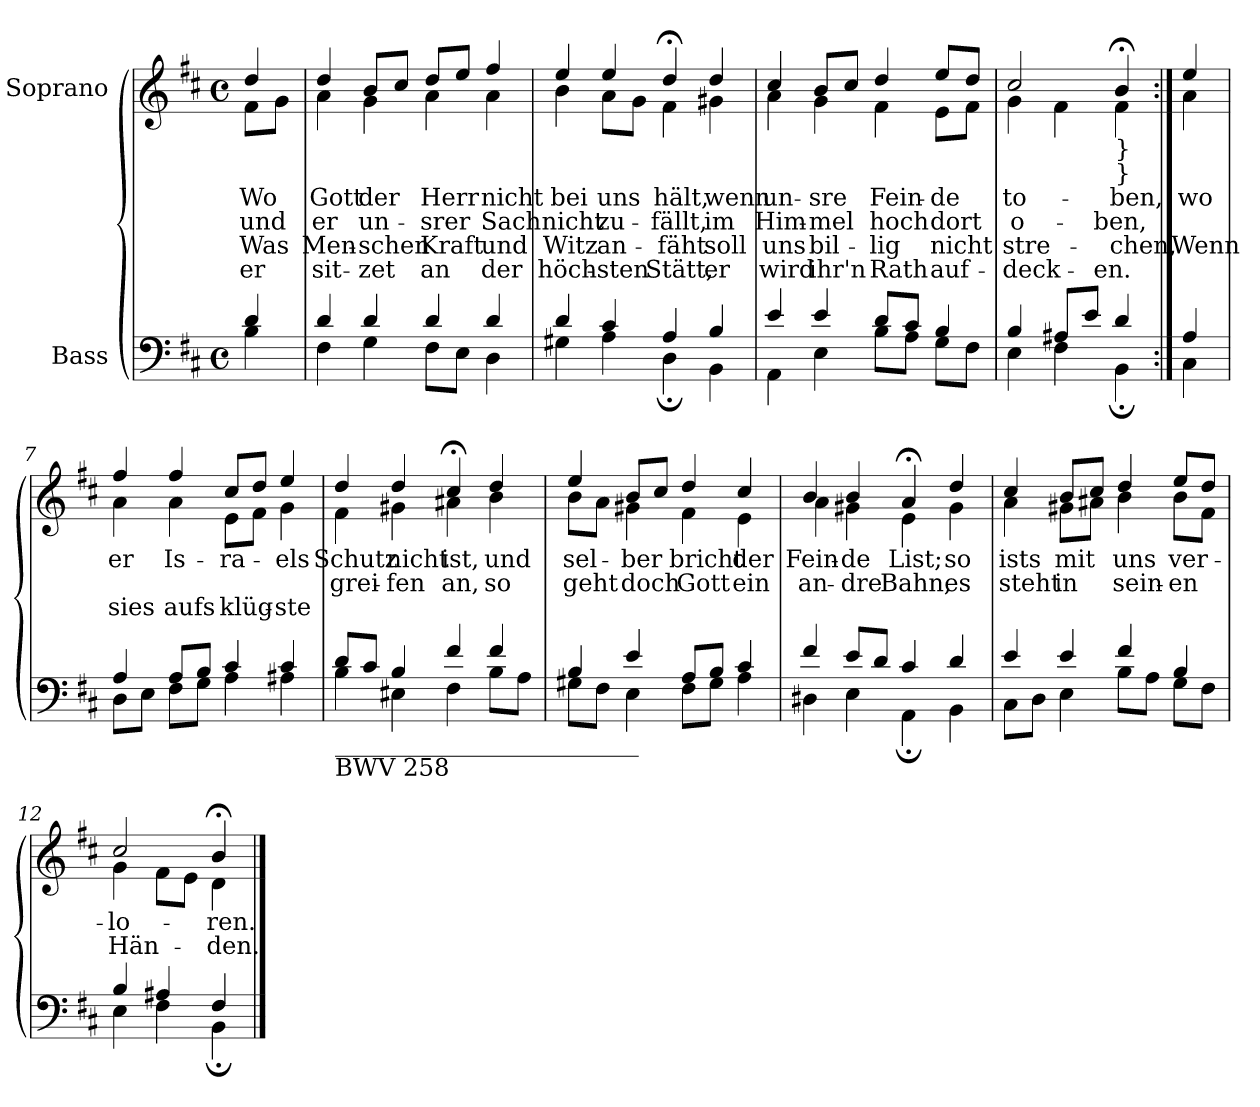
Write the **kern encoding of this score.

**kern	**kern	**text	**text	**text	**text
*part2	*part1	*part1	*part1	*part1	*part1
*staff2	*staff1	*staff1	*staff1	*staff1	*staff1
*I"Bass	*I"Soprano	*	*	*	*
*clefF4	*clefG2	*	*	*	*
*k[f#c#]	*k[f#c#]	*	*	*	*
*M4/4	*M4/4	*	*	*	*
*met(c)	*met(c)	*	*	*	*
*MM60	*MM60	*	*	*	*
=1	=1	=1	=1	=1	=1
*^	*	*	*	*	*
!	!	!LO:TX:b:t=1.	!	!	!	!
!	!	!LO:TX:b:t={	!	!	!	!
!	!	!LO:TX:b:t=2.	!	!	!	!
!	!	!LO:TX:b:t={	!	!	!	!
!	!	!	!LO:LY:b	!LO:LY:b	!LO:LY:b	!LO:LY:b
*	*	*^	*	*	*	*
4d/	4B\	4dd/	8f#\L	Wo	und	Was	er
.	.	.	8g\J	.	.	.	.
=2	=2	=2	=2	=2	=2	=2	=2
!	!	!	!	!LO:LY:b	!LO:LY:b	!LO:LY:b	!LO:LY:b
4d/	4F#\	4dd/	4a\	Gott	er	Men-	sit-
!	!	!	!	!LO:LY:b	!LO:LY:b	!LO:LY:b	!LO:LY:b
4d/	4G\	8b/L	4g\	der	un-	-schen	-zet
.	.	8cc#/J	.	.	.	.	.
!	!	!	!	!LO:LY:b	!LO:LY:b	!LO:LY:b	!LO:LY:b
4d/	8F#\L	8dd/L	4a\	Herr	-srer	Kraft	an
.	8E\J	8ee/J	.	.	.	.	.
!	!	!	!	!LO:LY:b	!LO:LY:b	!LO:LY:b	!LO:LY:b
4d/	4D\	4ff#/	4a\	nicht	Sach	und	der
=3	=3	=3	=3	=3	=3	=3	=3
!	!	!	!	!LO:LY:b	!LO:LY:b	!LO:LY:b	!LO:LY:b
4d/	4G#X\	4ee/	4b\	bei	nicht	Witz	höch-
!	!	!	!	!LO:LY:b	!LO:LY:b	!LO:LY:b	!LO:LY:b
4c#/	4A\	4ee/	8a\L	uns	zu-	an-	-sten
.	.	.	8g\J	.	.	.	.
!	!	!	!	!LO:LY:b	!LO:LY:b	!LO:LY:b	!LO:LY:b
4A/	4D;\	4dd;</	4f#\	hält,	-fällt,	-fäht	Stätt,
!	!	!	!	!LO:LY:b	!LO:LY:b	!LO:LY:b	!LO:LY:b
4B/	4BB\	4dd/	4g#X\	wenn	im	soll	er
=4	=4	=4	=4	=4	=4	=4	=4
!	!	!	!	!LO:LY:b	!LO:LY:b	!LO:LY:b	!LO:LY:b
4e/	4AA\	4cc#/	4a\	un-	Him-	uns	wird
!	!	!	!	!LO:LY:b	!LO:LY:b	!LO:LY:b	!LO:LY:b
4e/	4E\	8b/L	4g\	-sre	-mel	bil-	ihr'n
.	.	8cc#/J	.	.	.	.	.
!	!	!	!	!LO:LY:b	!LO:LY:b	!LO:LY:b	!LO:LY:b
8d/L	8B\L	4dd/	4f#\	Fein-	hoch	-lig	Rath
8c#/J	8A\J	.	.	.	.	.	.
!	!	!	!	!LO:LY:b	!LO:LY:b	!LO:LY:b	!LO:LY:b
4B/	8G\L	8ee/L	8e\L	-de	dort	nicht	auf-
.	8F#\J	8dd/J	8f#\J	.	.	.	.
=5	=5	=5	=5	=5	=5	=5	=5
!	!	!	!	!LO:LY:b	!LO:LY:b	!LO:LY:b	!LO:LY:b
4B/	4E\	2cc#/	4g\	to-	o-	stre-	-deck-
8A#X/L	4F#\	.	4f#\	.	.	.	.
8e/J	.	.	.	.	.	.	.
!	!	!LO:TX:b:t=}	!	!	!	!	!
!	!	!LO:TX:b:t=}	!	!	!	!	!
!	!	!	!	!LO:LY:b	!LO:LY:b	!LO:LY:b	!LO:LY:b
4d/	4BB;\	4b;</	4f#\	-ben,	-ben,	-chen,	-en.
=6:|!	=6:|!	=6:|!	=6:|!	=6:|!	=6:|!	=6:|!	=6:|!
!	!	!	!	!LO:LY:b	!	!LO:LY:b	!
4A/	4C#\	4ee/	4a\	wo	.	Wenn	.
=7	=7	=7	=7	=7	=7	=7	=7
!	!	!	!	!LO:LY:b	!	!LO:LY:b	!
4A/	8D\L	4ff#/	4a\	er	.	sies	.
.	8E\J	.	.	.	.	.	.
!	!	!	!	!LO:LY:b	!	!LO:LY:b	!
8A/L	8F#\L	4ff#/	4a\	Is-	.	aufs	.
8B/J	8G\J	.	.	.	.	.	.
!	!	!	!	!LO:LY:b	!	!LO:LY:b	!
4c#/	4A\	8cc#/L	8e\L	-ra-	.	klüg-	.
.	.	8dd/J	8f#\J	.	.	.	.
!	!	!	!	!LO:LY:b	!	!LO:LY:b	!
4c#/	4A#X\	4ee/	4g\	-els	.	-ste	.
!!LO:LB:g=z	!!
=8	=8	=8	=8	=8	=8	=8	=8
!LO:TX:b:t=_________________________	!	!	!	!	!	!	!
!LO:TX:b:t=BWV 258	!	!	!	!	!	!	!
!	!	!	!	!LO:LY:b	!LO:LY:b	!	!
8d/L	4B\	4dd/	4f#\	Schutz	grei-	.	.
8c#/J	.	.	.	.	.	.	.
!	!	!	!	!LO:LY:b	!LO:LY:b	!	!
4B/	4E#X\	4dd/	4g#X\	nicht	-fen	.	.
!	!	!	!	!LO:LY:b	!LO:LY:b	!	!
4f#/	4F#\	4cc#;</	4a#X\	ist,	an,	.	.
!	!	!	!	!LO:LY:b	!LO:LY:b	!	!
4f#/	8B\L	4dd/	4b\	und	so	.	.
.	8A\J	.	.	.	.	.	.
=9	=9	=9	=9	=9	=9	=9	=9
!	!	!	!	!LO:LY:b	!LO:LY:b	!	!
4B/	8G#X\L	4ee/	8b\L	sel-	geht	.	.
.	8F#\J	.	8a\J	.	.	.	.
!	!	!	!	!LO:LY:b	!LO:LY:b	!	!
4e/	4E\	8b/L	4g#X\	-ber	doch	.	.
.	.	8cc#/J	.	.	.	.	.
!	!	!	!	!LO:LY:b	!LO:LY:b	!	!
8A/L	8F#\L	4dd/	4f#\	bricht	Gott	.	.
8B/J	8G#\J	.	.	.	.	.	.
!	!	!	!	!LO:LY:b	!LO:LY:b	!	!
4c#/	4A\	4cc#/	4e\	der	ein	.	.
=10	=10	=10	=10	=10	=10	=10	=10
!	!	!	!	!LO:LY:b	!LO:LY:b	!	!
4f#/	4D#X\	4b/	4a\	Fein-	an-	.	.
!	!	!	!	!LO:LY:b	!LO:LY:b	!	!
8e/L	4E\	4b/	4g#X\	-de	-dre	.	.
8d/J	.	.	.	.	.	.	.
!	!	!	!	!LO:LY:b	!LO:LY:b	!	!
4c#/	4AA;\	4a;</	4e\	List;	Bahn,	.	.
!	!	!	!	!LO:LY:b	!LO:LY:b	!	!
4d/	4BB\	4dd/	4g#\	so	es	.	.
=11	=11	=11	=11	=11	=11	=11	=11
!	!	!	!	!LO:LY:b	!LO:LY:b	!	!
4e/	8C#\L	4cc#/	4a\	ists	steht	.	.
.	8D\J	.	.	.	.	.	.
!	!	!	!	!LO:LY:b	!LO:LY:b	!	!
4e/	4E\	8b/L	8g#X\L	mit	in	.	.
.	.	8cc#/J	8a#X\J	.	.	.	.
!	!	!	!	!LO:LY:b	!LO:LY:b	!	!
4f#/	8B\L	4dd/	4b\	uns	sein-	.	.
.	8A\J	.	.	.	.	.	.
!	!	!	!	!LO:LY:b	!LO:LY:b	!	!
4B/	8G\L	8ee/L	8b\L	ver-	-en	.	.
.	8F#\J	8dd/J	8f#\J	.	.	.	.
=12	=12	=12	=12	=12	=12	=12	=12
!	!	!	!	!LO:LY:b	!LO:LY:b	!	!
4B/	4E\	2cc#/	4g\	-lo-	Hän-	.	.
4A#X/	4F#\	.	8f#\L	.	.	.	.
.	.	.	8e\J	.	.	.	.
!	!	!	!	!LO:LY:b	!LO:LY:b	!	!
4F#/	4BB;\	4b;</	4d\	-ren.	-den.	.	.
*v	*v	*	*	*	*	*	*
*	*v	*v	*	*	*	*
==	==	==	==	==	==
*-	*-	*-	*-	*-	*-
